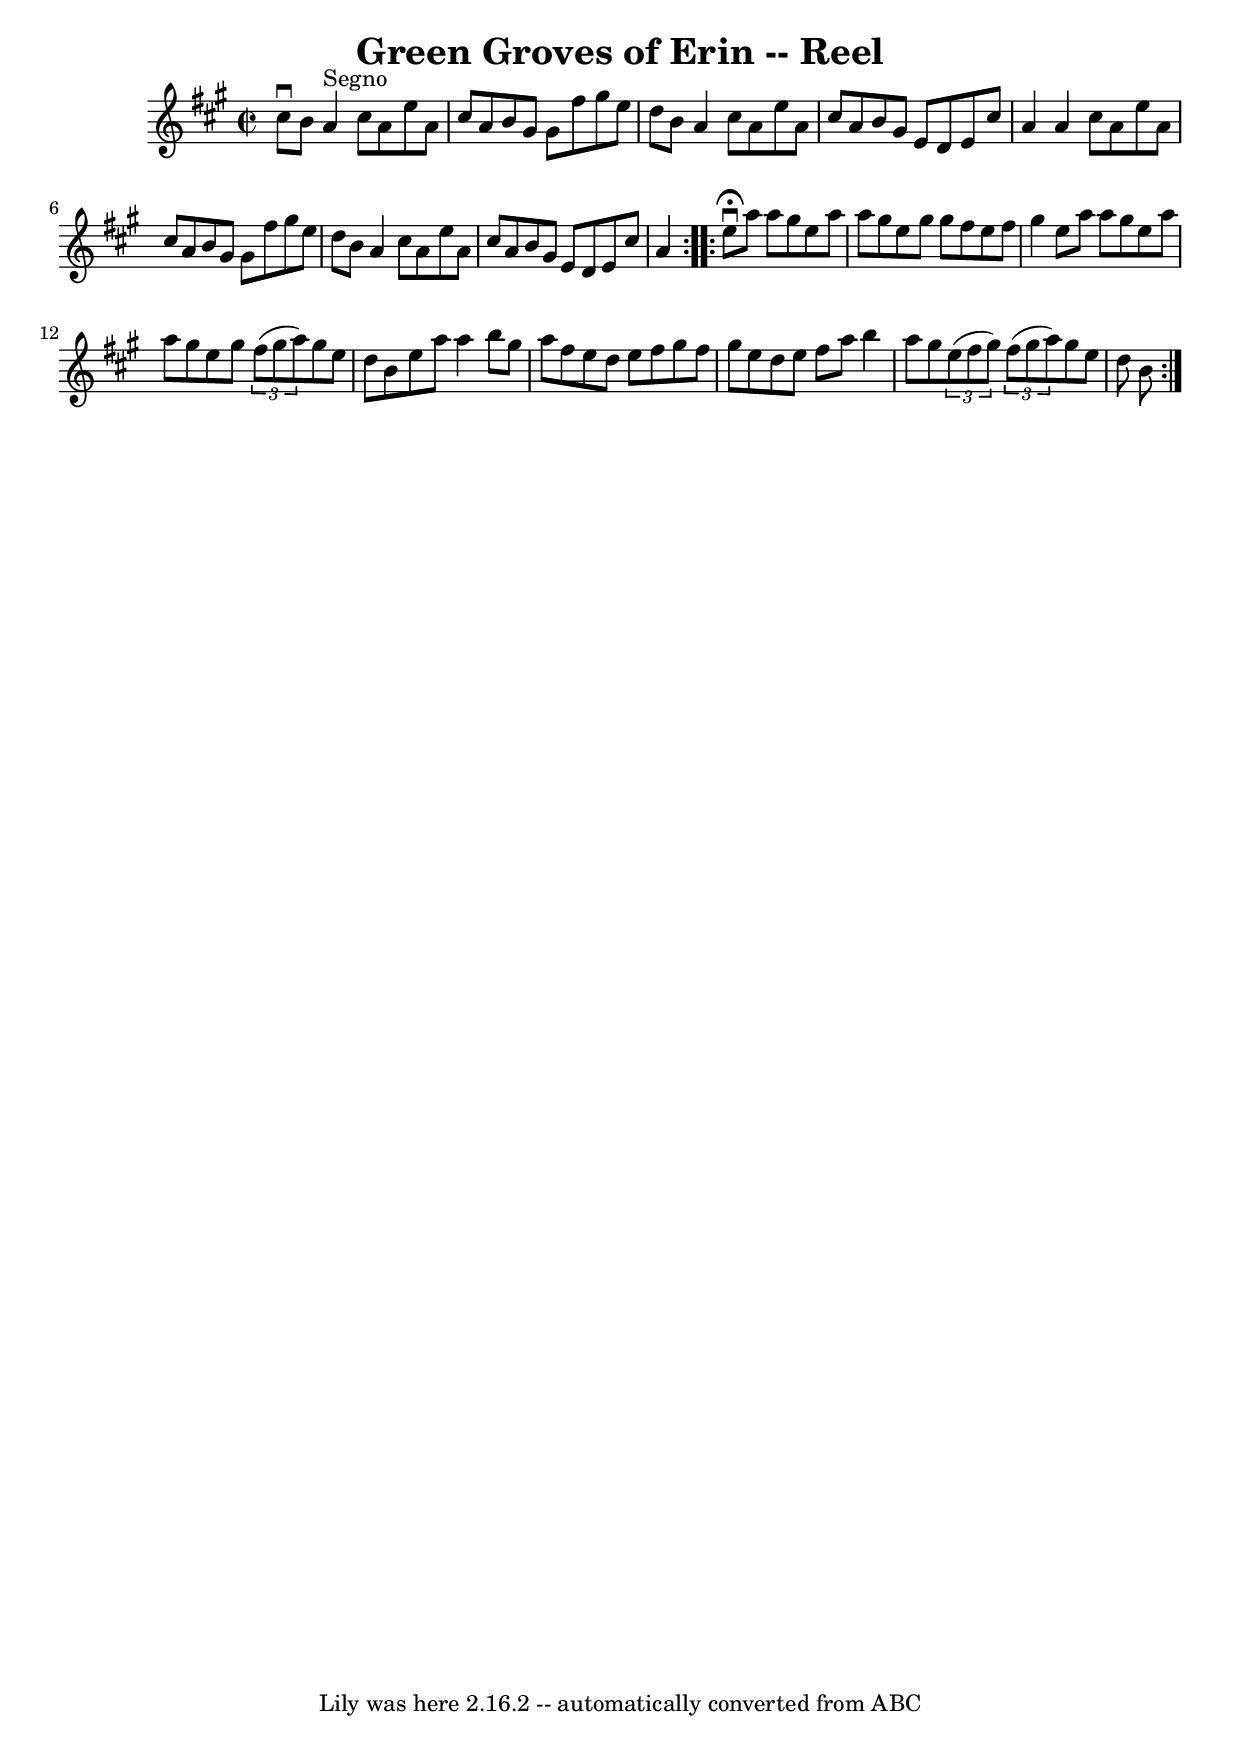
\version "2.7.40"
\include "Mammoth.ily"
\header {
	%% book = "Ryan's Mammoth Collection"
	crossRefNumber = "1"
	footnotes = "\\\\374"
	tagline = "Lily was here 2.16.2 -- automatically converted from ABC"
	title = "Green Groves of Erin -- Reel"
}
voicedefault =  {


\repeat volta 2 {
\override Staff.TimeSignature #'style = #'C
 \time 2/2 
\key a \major cis''8^\downbow b'8    |
 a'4^"Segno"  
 cis''8 a'8 e''8 a'8 cis''8 a'8    |
 b'8 gis'8    
gis'8 fis''8 gis''8 e''8 d''8 b'8    |
 a'4 cis''8    
a'8 e''8 a'8 cis''8 a'8    |
 b'8 gis'8 e'8 d'8    
e'8 cis''8 a'4    |
 a'4 cis''8 a'8 e''8 a'8    
cis''8 a'8    |
 b'8 gis'8 gis'8 fis''8 gis''8 e''8   
 d''8 b'8    |
 a'4 cis''8 a'8 e''8 a'8 cis''8 a'8 
   |
 b'8 gis'8 e'8 d'8 e'8 cis''8 a'4    }     
\repeat volta 2 { e''8^\fermata^\downbow a''8 a''8 gis''8 e''8    
a''8 a''8 gis''8    |
 e''8 gis''8 gis''8 fis''8 e''8 
 fis''8 gis''4    |
 e''8 a''8 a''8 gis''8 e''8    
a''8 a''8 gis''8    |
 e''8 gis''8    \times 2/3 { fis''8 (
 gis''8 a''8) } gis''8 e''8 d''8 b'8    |
 e''8    
a''8 a''4 b''8 gis''8 a''8 fis''8    |
 e''8 d''8    
e''8 fis''8 gis''8 fis''8 gis''8 e''8    |
 d''8 e''8 
 fis''8 a''8 b''4 a''8 gis''8    |
     \times 2/3 { e''8 
(fis''8 gis''8) }   \times 2/3 { fis''8 (gis''8 a''8) }   
gis''8 e''8 d''8 b'8      }   
}

\score{
    <<

	\context Staff="default"
	{
	    \voicedefault 
	}

    >>
	\layout {
	}
	\midi {}
}
